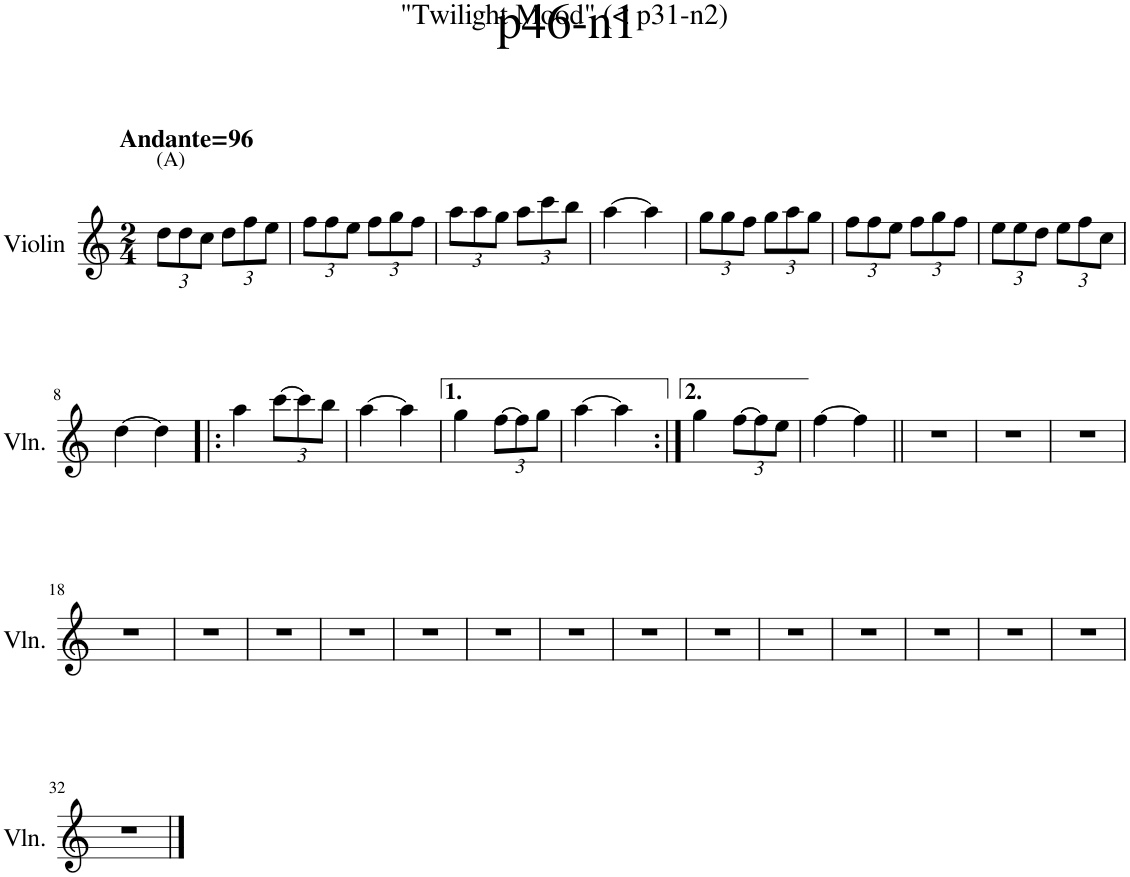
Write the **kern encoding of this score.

**kern
*part1
*staff1
*I"Violin
*I'Vln.
*clefG2
*k[]
*M2/4
*Xbrackettup
=1
!LO:TX:a:B:t=Andante=96
!LO:TX:a:t=(A)
12dd\L
12dd\
12cc\J
12dd\L
12ff\
12ee\J
=2
12ff\L
12ff\
12ee\J
12ff\L
12gg\
12ff\J
=3
12aa\L
12aa\
12gg\J
12aa\L
12ccc\
12bb\J
=4
[4aa\
4aa\]
=5
12gg\L
12gg\
12ff\J
12gg\L
12aa\
12gg\J
=6
12ff\L
12ff\
12ee\J
12ff\L
12gg\
12ff\J
=7
12ee\L
12ee\
12dd\J
12ee\L
12ff\
12cc\J
!!LO:LB:g=z
=8
[4dd\
4dd\]
=9!|:
4aa\
[12ccc\L
12ccc\]
12bb\J
=10
[4aa\
4aa\]
=11
4gg\
[12ff\L
12ff\]
12gg\J
=12
[4aa\
4aa\]
=13:|!
4gg\
[12ff\L
12ff\]
12ee\J
=14
[4ff\
4ff\]
=15||
2r
=16
2r
=17
2r
!!LO:LB:g=z
=18
2r
=19
2r
=20
2r
=21
2r
=22
2r
=23
2r
=24
2r
=25
2r
=26
2r
=27
2r
=28
2r
=29
2r
=30
2r
=31
2r
!!LO:LB:g=z
=32
2r
==
*-
